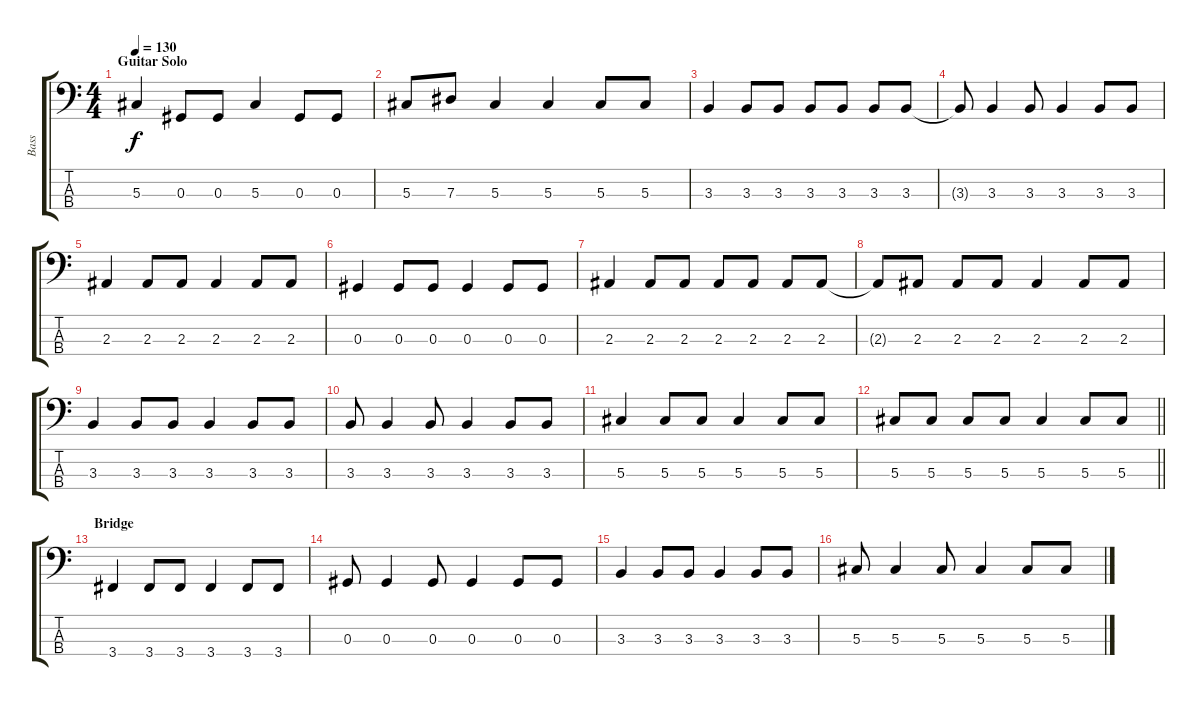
\track ("Bass" "Bass") {instrument electricbassfinger}
\staff {score tabs}
\tuning (Gb2 Db2 Ab1 Eb1) {hide}
\ts (4 4)
\section ("" "Guitar Solo")
\tempo 130
\clef f4
\ks c
5.3.4{dy f} 0.3.8 0.3.8 5.3.4 0.3.8 0.3.8 |
5.3.8 7.3.8 5.3.4 5.3.4 5.3.8 5.3.8 |
3.3.4 3.3.8 3.3.8 3.3.8 3.3.8 3.3.8 3.3.8 |
3.3{t}.8 3.3.4 3.3.8 3.3.4 3.3.8 3.3.8 |
2.3.4 2.3.8 2.3.8 2.3.4 2.3.8 2.3.8 |
0.3.4 0.3.8 0.3.8 0.3.4 0.3.8 0.3.8 |
2.3.4 2.3.8 2.3.8 2.3.8 2.3.8 2.3.8 2.3.8 |
2.3{t}.8 2.3.8 2.3.8 2.3.8 2.3.4 2.3.8 2.3.8 |
3.3.4 3.3.8 3.3.8 3.3.4 3.3.8 3.3.8 |
3.3.8 3.3.4 3.3.8 3.3.4 3.3.8 3.3.8 |
5.3.4 5.3.8 5.3.8 5.3.4 5.3.8 5.3.8 |
\barLineRight lightlight
5.3.8 5.3.8 5.3.8 5.3.8 5.3.4 5.3.8 5.3.8 |
\section ("" "Bridge")
3.4.4 3.4.8 3.4.8 3.4.4 3.4.8 3.4.8 |
0.3.8 0.3.4 0.3.8 0.3.4 0.3.8 0.3.8 |
3.3.4 3.3.8 3.3.8 3.3.4 3.3.8 3.3.8 |
5.3.8 5.3.4 5.3.8 5.3.4 5.3.8 5.3.8
